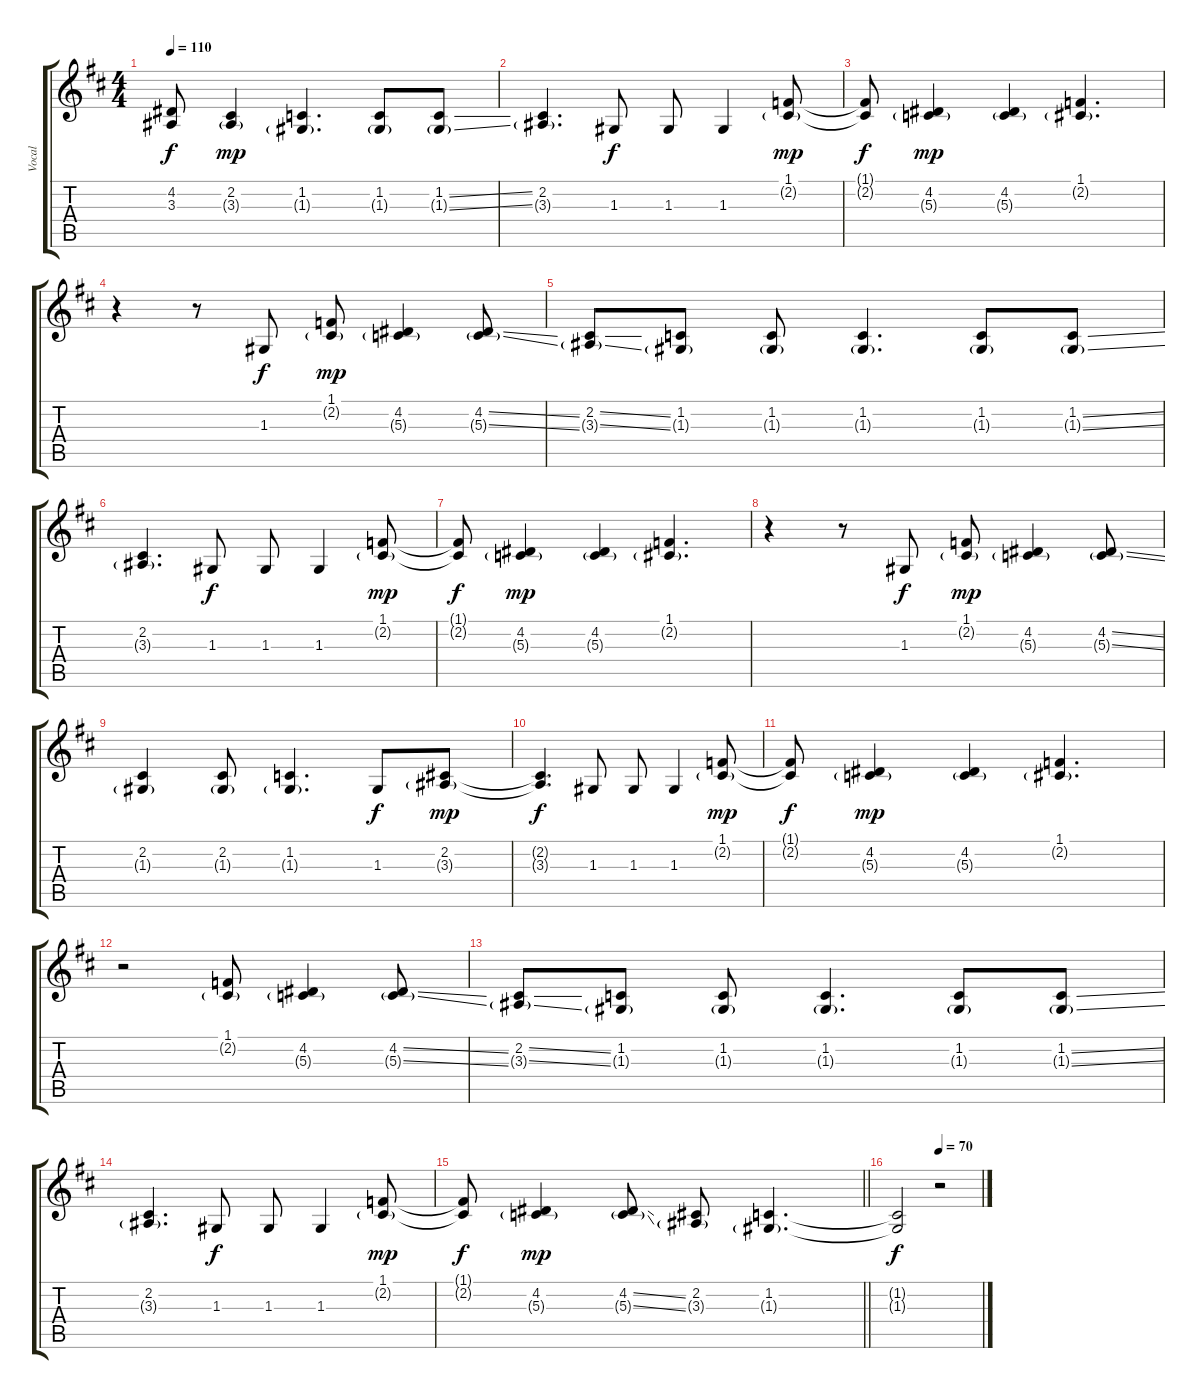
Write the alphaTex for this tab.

\track ("Vocal" "Vocal") {instrument lead2sawtooth}
\staff {score tabs}
\tuning (E4 B3 G3 D3 A2 E2) {hide}
\ts (4 4)
\tempo 110
\clef g2
\ks d
(4.2{t} 3.3{t}).8{dy f} (2.2 3.3{g}).4{dy mp} (1.2 1.3{g}).4{d} (1.2 1.3{g}).8 (1.2{ss} 1.3{ss g}).8 |
(2.2 3.3{g}).4{d} 1.3.8{dy f} 1.3.8 1.3.4 (1.1 2.2{g}).8{dy mp} |
(1.1{t} 2.2{t}).8{dy f} (4.2 5.3{g}).4{dy mp} (4.2 5.3{g}).4 (1.1 2.2{g}).4{d} |
r.4 r.8 1.3.8{dy f} (1.1 2.2{g}).8{dy mp} (4.2 5.3{g}).4 (4.2{ss} 5.3{ss g}).8 |
(2.2{ss} 3.3{ss g}).8 (1.2 1.3{g}).8 (1.2 1.3{g}).8 (1.2 1.3{g}).4{d} (1.2 1.3{g}).8 (1.2{ss} 1.3{ss g}).8 |
(2.2 3.3{g}).4{d} 1.3.8{dy f} 1.3.8 1.3.4 (1.1 2.2{g}).8{dy mp} |
(1.1{t} 2.2{t}).8{dy f} (4.2 5.3{g}).4{dy mp} (4.2 5.3{g}).4 (1.1 2.2{g}).4{d} |
r.4 r.8 1.3.8{dy f} (1.1 2.2{g}).8{dy mp} (4.2 5.3{g}).4 (4.2{ss} 5.3{ss g}).8 |
(2.2 1.3{g}).4 (2.2 1.3{g}).8 (1.2 1.3{g}).4{d} 1.3.8{dy f} (2.2 3.3{g}).8{dy mp} |
(2.2{t} 3.3{t}).4{d dy f} 1.3.8 1.3.8 1.3.4 (1.1 2.2{g}).8{dy mp} |
(1.1{t} 2.2{t}).8{dy f} (4.2 5.3{g}).4{dy mp} (4.2 5.3{g}).4 (1.1 2.2{g}).4{d} |
r.2 (1.1 2.2{g}).8 (4.2 5.3{g}).4 (4.2{ss} 5.3{ss g}).8 |
(2.2{ss} 3.3{ss g}).8 (1.2 1.3{g}).8 (1.2 1.3{g}).8 (1.2 1.3{g}).4{d} (1.2 1.3{g}).8 (1.2{ss} 1.3{ss g}).8 |
(2.2 3.3{g}).4{d} 1.3.8{dy f} 1.3.8 1.3.4 (1.1 2.2{g}).8{dy mp} |
\barLineRight lightlight
(1.1{t} 2.2{t}).8{dy f} (4.2 5.3{g}).4{dy mp} (4.2{ss} 5.3{ss g}).8 (2.2 3.3{g}).8 (1.2 1.3{g}).4{d} |
\tempo (70 0.5)
(1.2{t} 1.3{t}).2{dy f} r.2
